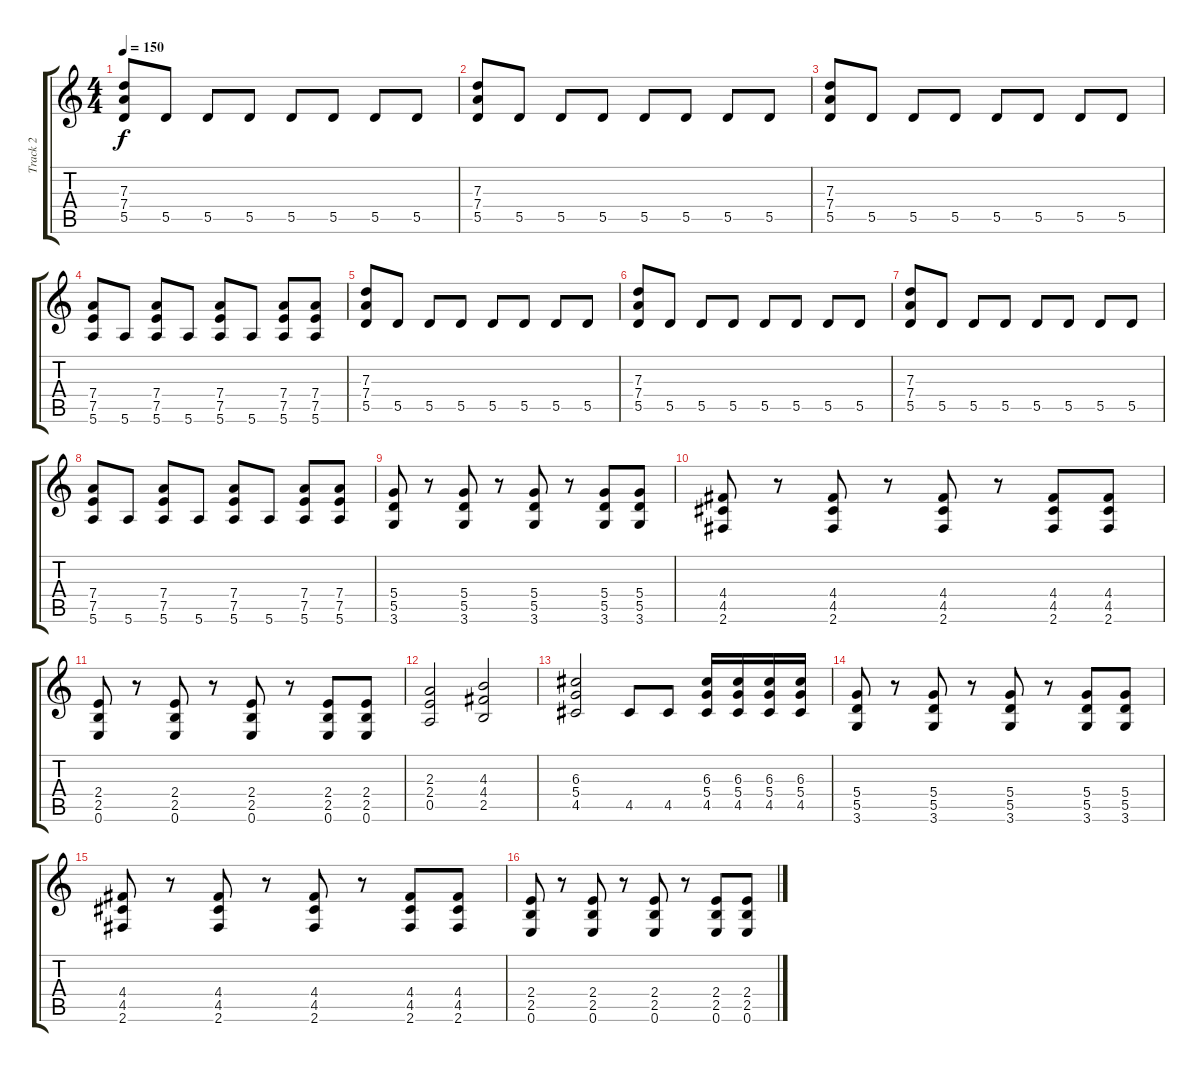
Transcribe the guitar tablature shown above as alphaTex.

\track ("Track 2" "Track 2") {instrument distortionguitar}
\staff {score tabs}
\tuning (E4 B3 G3 D3 A2 E2) {hide}
\ts (4 4)
\tempo 150
\clef g2
\ks c
(7.3 7.4 5.5).8{dy f} 5.5.8 5.5.8 5.5.8 5.5.8 5.5.8 5.5.8 5.5.8 |
(7.3 7.4 5.5).8 5.5.8 5.5.8 5.5.8 5.5.8 5.5.8 5.5.8 5.5.8 |
(7.3 7.4 5.5).8 5.5.8 5.5.8 5.5.8 5.5.8 5.5.8 5.5.8 5.5.8 |
(7.4 7.5 5.6).8 5.6.8 (7.4 7.5 5.6).8 5.6.8 (7.4 7.5 5.6).8 5.6.8 (7.4 7.5 5.6).8 (7.4 7.5 5.6).8 |
(7.3 7.4 5.5).8 5.5.8 5.5.8 5.5.8 5.5.8 5.5.8 5.5.8 5.5.8 |
(7.3 7.4 5.5).8 5.5.8 5.5.8 5.5.8 5.5.8 5.5.8 5.5.8 5.5.8 |
(7.3 7.4 5.5).8 5.5.8 5.5.8 5.5.8 5.5.8 5.5.8 5.5.8 5.5.8 |
(7.4 7.5 5.6).8 5.6.8 (7.4 7.5 5.6).8 5.6.8 (7.4 7.5 5.6).8 5.6.8 (7.4 7.5 5.6).8 (7.4 7.5 5.6).8 |
(5.4 5.5 3.6).8 r.8 (5.4 5.5 3.6).8 r.8 (5.4 5.5 3.6).8 r.8 (5.4 5.5 3.6).8 (5.4 5.5 3.6).8 |
(4.4 4.5 2.6).8 r.8 (4.4 4.5 2.6).8 r.8 (4.4 4.5 2.6).8 r.8 (4.4 4.5 2.6).8 (4.4 4.5 2.6).8 |
(2.4 2.5 0.6).8 r.8 (2.4 2.5 0.6).8 r.8 (2.4 2.5 0.6).8 r.8 (2.4 2.5 0.6).8 (2.4 2.5 0.6).8 |
(2.3 2.4 0.5).2 (4.3 4.4 2.5).2 |
(6.3 5.4 4.5).2 4.5.8 4.5.8 (6.3 5.4 4.5).16 (6.3 5.4 4.5).16 (6.3 5.4 4.5).16 (6.3 5.4 4.5).16 |
(5.4 5.5 3.6).8 r.8 (5.4 5.5 3.6).8 r.8 (5.4 5.5 3.6).8 r.8 (5.4 5.5 3.6).8 (5.4 5.5 3.6).8 |
(4.4 4.5 2.6).8 r.8 (4.4 4.5 2.6).8 r.8 (4.4 4.5 2.6).8 r.8 (4.4 4.5 2.6).8 (4.4 4.5 2.6).8 |
(2.4 2.5 0.6).8 r.8 (2.4 2.5 0.6).8 r.8 (2.4 2.5 0.6).8 r.8 (2.4 2.5 0.6).8 (2.4 2.5 0.6).8
